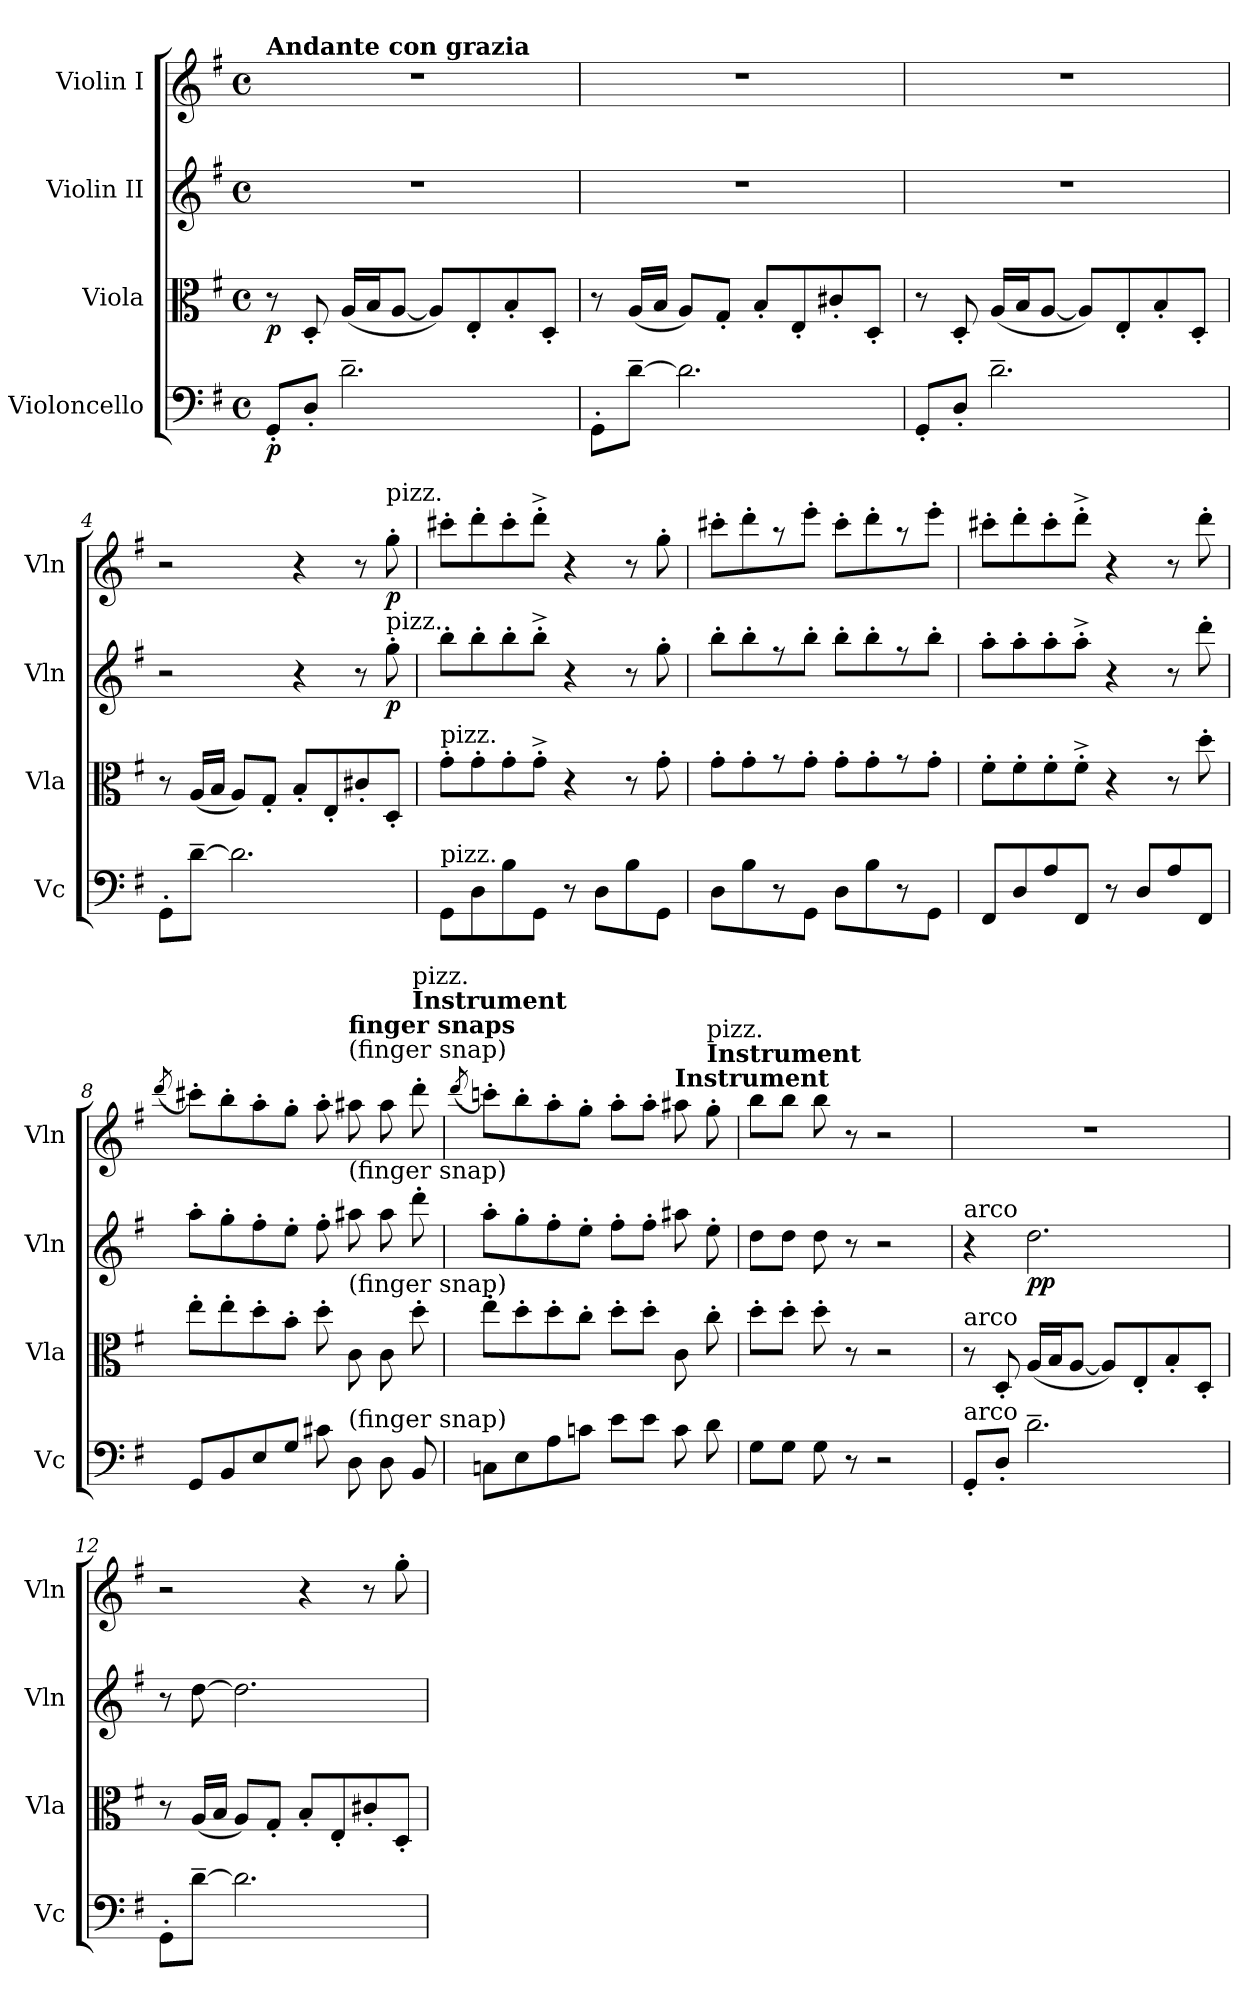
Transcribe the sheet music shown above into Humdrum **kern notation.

**kern	**dynam	**kern	**dynam	**kern	**dynam	**kern	**dynam
*part4	*part4	*part3	*part3	*part2	*part2	*part1	*part1
*staff4	*staff4	*staff3	*staff3	*staff2	*staff2	*staff1	*staff1
*I"Violoncello	*	*I"Viola	*	*I"Violin II	*	*I"Violin I	*
*I'Vc	*	*I'Vla	*	*I'Vln	*	*I'Vln	*
*clefF4	*	*clefC3	*	*clefG2	*	*clefG2	*
*k[f#]	*	*k[f#]	*	*k[f#]	*	*k[f#]	*
*M4/4	*	*M4/4	*	*M4/4	*	*M4/4	*
*met(c)	*	*met(c)	*	*met(c)	*	*met(c)	*
*MM100	*	*MM100	*	*MM100	*	*MM100	*
=1	=1	=1	=1	=1	=1	=1	=1
!	!	!	!	!	!	!LO:TX:a:B:t=Andante con grazia	!
!	!LO:DY:b	!	!LO:DY:b	!	!	!	!
8GG'/L	p	8r	p	1r	.	1r	.
8D'/J	.	8D'/	.	.	.	.	.
2.d~\	.	(16A/LL	.	.	.	.	.
.	.	16B/J	.	.	.	.	.
.	.	[8A/J	.	.	.	.	.
.	.	8A/L])	.	.	.	.	.
.	.	8E'/	.	.	.	.	.
.	.	8B'/	.	.	.	.	.
.	.	8D'/J	.	.	.	.	.
=2	=2	=2	=2	=2	=2	=2	=2
8GG'\L	.	8r	.	1r	.	1r	.
[8d~\J	.	(16A/LL	.	.	.	.	.
.	.	16B/JJ	.	.	.	.	.
2.d\]	.	8A/L)	.	.	.	.	.
.	.	8G'/J	.	.	.	.	.
.	.	8B'/L	.	.	.	.	.
.	.	8E'/	.	.	.	.	.
.	.	8c#X'/	.	.	.	.	.
.	.	8D'/J	.	.	.	.	.
=3	=3	=3	=3	=3	=3	=3	=3
8GG'/L	.	8r	.	1r	.	1r	.
8D'/J	.	8D'/	.	.	.	.	.
2.d~\	.	(16A/LL	.	.	.	.	.
.	.	16B/J	.	.	.	.	.
.	.	[8A/J	.	.	.	.	.
.	.	8A/L])	.	.	.	.	.
.	.	8E'/	.	.	.	.	.
.	.	8B'/	.	.	.	.	.
.	.	8D'/J	.	.	.	.	.
=4	=4	=4	=4	=4	=4	=4	=4
8GG'\L	.	8r	.	2r	.	2r	.
[8d~\J	.	(16A/LL	.	.	.	.	.
.	.	16B/JJ	.	.	.	.	.
2.d\]	.	8A/L)	.	.	.	.	.
.	.	8G'/J	.	.	.	.	.
.	.	8B'/L	.	4r	.	4r	.
.	.	8E'/	.	.	.	.	.
.	.	8c#X'/	.	8r	.	8r	.
!	!	!	!	!	!	!LO:TX:a:t=pizz.	!
!	!	!	!	!LO:TX:a:t=pizz.	!	!	!
!	!	!	!	!	!LO:DY:b	!	!LO:DY:b
.	.	8D'/J	.	8gg'\	p	8gg'\	p
!!LO:LB:g=z
=5	=5	=5	=5	=5	=5	=5	=5
!	!	!LO:TX:a:t=pizz.	!	!	!	!	!
!LO:TX:a:t=pizz.	!	!	!	!	!	!	!
8GG\L	.	8g'\L	.	8bb'\L	.	8ccc#X'\L	.
8D\	.	8g'\	.	8bb'\	.	8ddd'\	.
8B\	.	8g'\	.	8bb'\	.	8ccc#'\	.
8GG\J	.	8g^'\J	.	8bb^'\J	.	8ddd^'\J	.
8r	.	4r	.	4r	.	4r	.
8D\L	.	.	.	.	.	.	.
8B\	.	8r	.	8r	.	8r	.
8GG\J	.	8g'\	.	8gg'\	.	8gg'\	.
=6	=6	=6	=6	=6	=6	=6	=6
8D\L	.	8g'\L	.	8bb'\L	.	8ccc#X'\L	.
8B\	.	8g'\	.	8bb'\	.	8ddd'\	.
8r	.	8rg	.	8rff	.	8raa	.
8GG\J	.	8g'\J	.	8bb'\J	.	8eee'\J	.
8D\L	.	8g'\L	.	8bb'\L	.	8ccc#'\L	.
8B\	.	8g'\	.	8bb'\	.	8ddd'\	.
8r	.	8rg	.	8rff	.	8raa	.
8GG\J	.	8g'\J	.	8bb'\J	.	8eee'\J	.
=7	=7	=7	=7	=7	=7	=7	=7
8FF#/L	.	8f#'\L	.	8aa'\L	.	8ccc#X'\L	.
8D/	.	8f#'\	.	8aa'\	.	8ddd'\	.
8A/	.	8f#'\	.	8aa'\	.	8ccc#'\	.
8FF#/J	.	8f#^'\J	.	8aa^'\J	.	8ddd^'\J	.
8r	.	4r	.	4r	.	4r	.
8D/L	.	.	.	.	.	.	.
8A/	.	8r	.	8r	.	8r	.
8FF#/J	.	8dd'\	.	8ddd'\	.	8ddd'\	.
=8	=8	=8	=8	=8	=8	=8	=8
.	.	.	.	.	.	(8qddd/	.
8GG/L	.	8ee'\L	.	8aa'\L	.	8ccc#X'\L)	.
8BB/	.	8ee'\	.	8gg'\	.	8bb'\	.
8E/	.	8dd'\	.	8ff#'\	.	8aa'\	.
8G/J	.	8b'\J	.	8ee'\J	.	8gg'\J	.
8c#X\	.	8dd'\	.	8ff#'\	.	8aa'\	.
!	!	!	!	!	!	!LO:TX:a:t=(finger snap)	!
!	!	!	!	!	!	!LO:TX:a:B:t=finger snaps	!
!	!	!	!	!LO:TX:a:t=(finger snap)	!	!	!
!	!	!LO:TX:a:t=(finger snap)	!	!	!	!	!
!LO:TX:a:t=(finger snap)	!	!	!	!	!	!	!
8D\	.	8c\	.	8aa#X\	.	8aa#X\	.
8D\	.	8c\	.	8aa#\	.	8aa#\	.
!	!	!	!	!	!	!LO:TX:a:B:t=Instrument	!
!	!	!	!	!	!	!LO:TX:a:t=pizz.	!
8BB/	.	8dd'\	.	8ddd'\	.	8ddd'\	.
!!LO:LB:g=z
=9	=9	=9	=9	=9	=9	=9	=9
.	.	.	.	.	.	(8qddd/	.
8Cn\L	.	8ee'\L	.	8aa'\L	.	8cccn'\L)	.
8E\	.	8dd'\	.	8gg'\	.	8bb'\	.
8A\	.	8dd'\	.	8ff#'\	.	8aa'\	.
8cn\J	.	8cc'\J	.	8ee'\J	.	8gg'\J	.
8e\L	.	8dd'\L	.	8ff#'\L	.	8aa'\L	.
8e\J	.	8dd'\J	.	8ff#'\J	.	8aa'\J	.
!	!	!	!	!	!	!LO:TX:a:B:t=Instrument	!
8c\	.	8c\	.	8aa#X\	.	8aa#X\	.
!	!	!	!	!	!	!LO:TX:a:B:t=Instrument	!
!	!	!	!	!	!	!LO:TX:a:t=pizz.	!
8d\	.	8cc'\	.	8ee'\	.	8gg'\	.
=10	=10	=10	=10	=10	=10	=10	=10
8G\L	.	8dd'\L	.	8dd\L	.	8bb\L	.
8G\J	.	8dd'\J	.	8dd\J	.	8bb\J	.
8G\	.	8dd'\	.	8dd\	.	8bb\	.
8r	.	8r	.	8r	.	8r	.
2r	.	2r	.	2r	.	2r	.
=11	=11	=11	=11	=11	=11	=11	=11
!	!	!	!	!LO:TX:a:t=arco	!	!	!
!	!	!LO:TX:a:t=arco	!	!	!	!	!
!LO:TX:a:t=arco	!	!	!	!	!	!	!
8GG'/L	.	8r	.	4r	.	1r	.
8D'/J	.	8D'/	.	.	.	.	.
!	!	!	!	!	!LO:DY:b	!	!
2.d~\	.	(16A/LL	.	2.dd\	pp	.	.
.	.	16B/J	.	.	.	.	.
.	.	[8A/J	.	.	.	.	.
.	.	8A/L])	.	.	.	.	.
.	.	8E'/	.	.	.	.	.
.	.	8B'/	.	.	.	.	.
.	.	8D'/J	.	.	.	.	.
=12	=12	=12	=12	=12	=12	=12	=12
8GG'\L	.	8r	.	8r	.	2r	.
[8d~\J	.	(16A/LL	.	[8dd\	.	.	.
.	.	16B/JJ	.	.	.	.	.
2.d\]	.	8A/L)	.	2.dd\]	.	.	.
.	.	8G'/J	.	.	.	.	.
.	.	8B'/L	.	.	.	4r	.
.	.	8E'/	.	.	.	.	.
.	.	8c#X'/	.	.	.	8r	.
.	.	8D'/J	.	.	.	8gg'\	.
=	=	=	=	=	=	=	=
*-	*-	*-	*-	*-	*-	*-	*-
